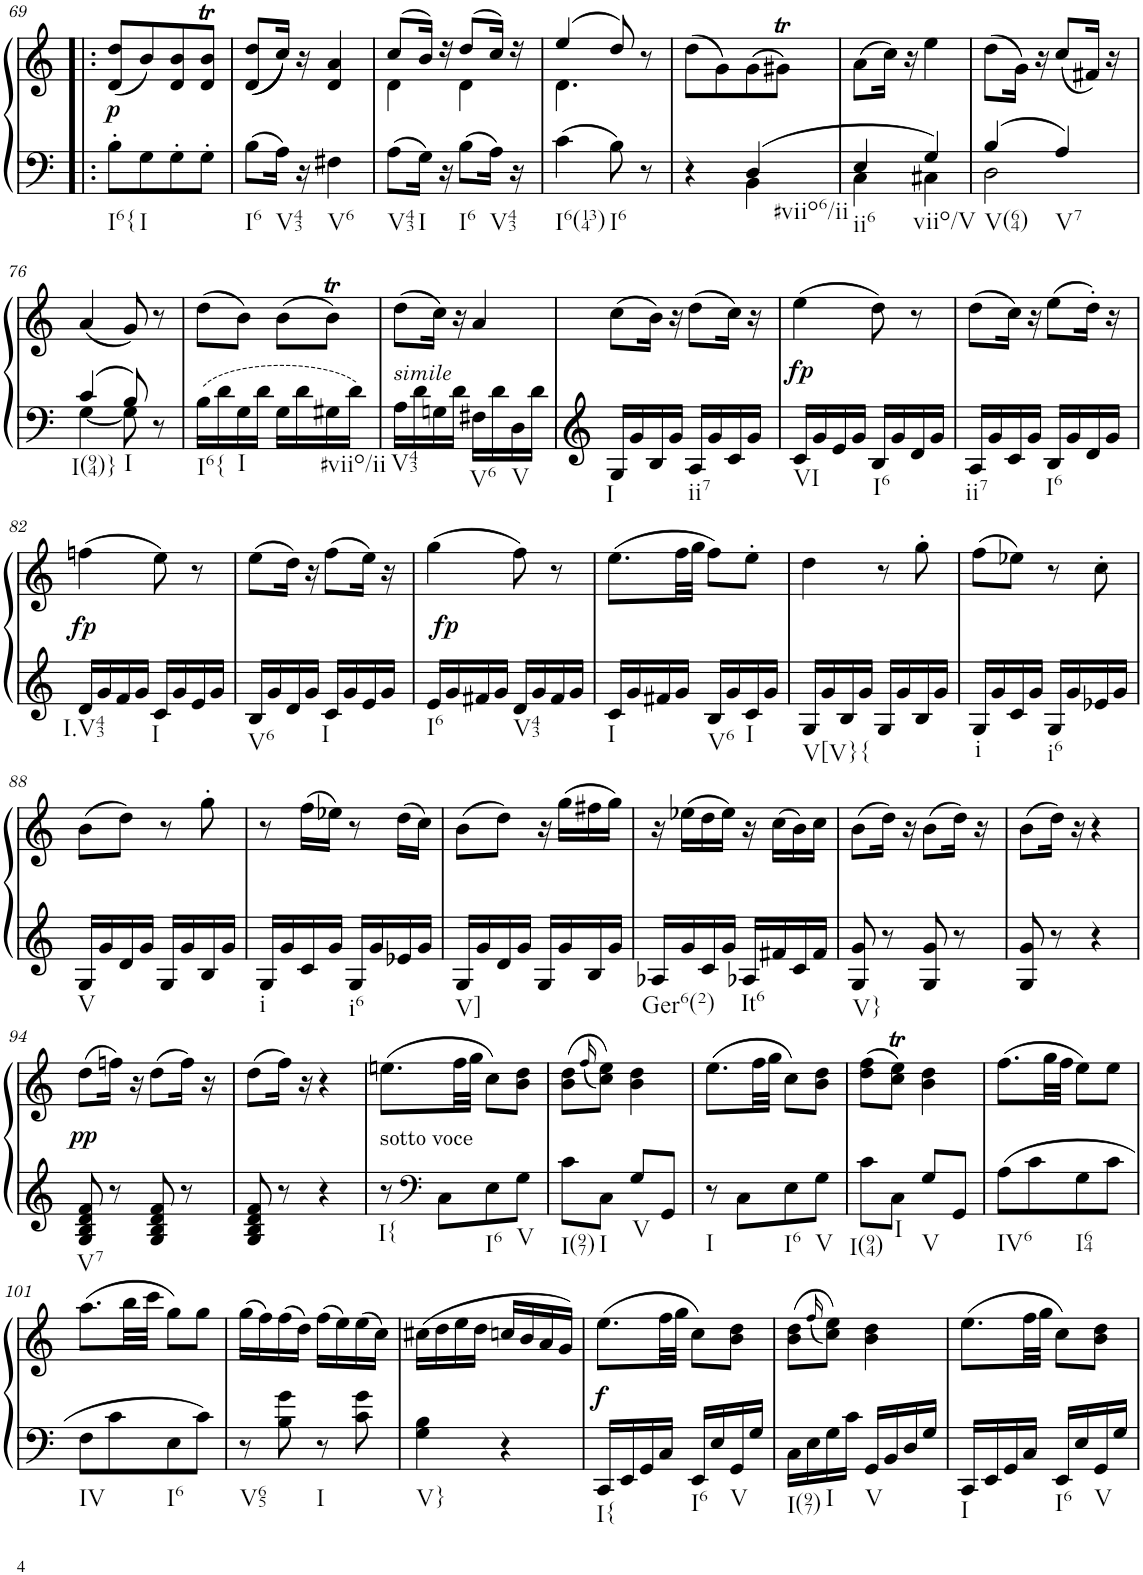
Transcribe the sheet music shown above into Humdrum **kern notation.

**kern	**kern	**dynam
*part1	*part1	*part1
*staff2	*staff1	*staff1/2
*I"Piano, Piano right	*	*
*I'Pno.	*	*
!!LO:PB:g=z
*clefF4	*clefG2	*
*k[]	*k[]	*
*M2/4	*M2/4	*
=69!|:	=69!|:	=69!|:
!LO:TX:b:t=I6{	!	!
!	!	!LO:DY:b
8B'\L	(8d/ 8dd/L	p
!LO:TX:b:t=I	!	!
8G\	8b/)	.
8G'\	8d/ 8b/	.
8G'\J	8d/T 8b/TJ	.
=70	=70	=70
!LO:TX:b:t=I6	!	!
8B\L	((8d/ 8dd/L	.
!LO:TX:b:t=V43	!	!
16A\Jk	16cc/Jk))	.
16r	16r	.
!LO:TX:b:t=V6	!	!
4F#X\	4d/ 4a/	.
=71	=71	=71
*	*^	*
!LO:TX:b:t=V43	!	!	!
8A\L	(8cc/L	4d\	.
!LO:TX:b:t=I	!	!	!
16G\Jk	16b/Jk)	.	.
16r	16r	.	.
!LO:TX:b:t=I6	!	!	!
8B\L	(8dd/L	4d\	.
!LO:TX:b:t=V43	!	!	!
16A\Jk	16cc/Jk)	.	.
16r	16r	.	.
=72	=72	=72	=72
!LO:TX:b:t=I6(134)	!	!	!
4c\	(4ee/	4.d\	.
!LO:TX:b:t=I6	!	!	!
8B\	8dd/)	.	.
8r	8r	8ryy	.
*	*v	*v	*
=73	=73	=73
*^	*	*
4r	4ryy	(8dd\L	.
.	.	8g\)	.
!LO:TX:b:t=#viio6/ii	!	!	!
4D/	4BB\	(8g\	.
.	.	8g#Xt\J)	.
=74	=74	=74	=74
!LO:TX:b:t=ii6	!	!	!
4E/	4C\	(8a\L	.
.	.	16cc\Jk)	.
.	.	16r	.
!LO:TX:b:t=viio/V	!	!	!
4G/	4C#X\	4ee\	.
=75	=75	=75	=75
!LO:TX:b:t=V(64)	!	!	!
4B/	2D\	(8dd\L	.
.	.	16g\Jk)	.
.	.	16r	.
!LO:TX:b:t=V7	!	!	!
4A/	.	(8cc/L	.
.	.	16f#X/Jk)	.
.	.	16r	.
!!LO:LB:g=z
=76	=76	=76	=76
!LO:TX:b:t=I(94)}	!	!	!
4c/	[4G\	(4a/	.
!LO:TX:b:t=I	!	!	!
8B/	8G\]	8g/)	.
8r	8ryy	8r	.
=77	=77	=77	=77
!LO:TX:b:t=I6{	!	!	!
*v	*v	*	*
16B\LL	(8dd\L	.
16d\	.	.
!LO:TX:b:t=I	!	!
16G\	8b\J)	.
16d\JJ	.	.
16G\LL	(8b\L	.
16d\	.	.
!LO:TX:b:t=#viio/ii	!	!
16G#X\	8bt\J)	.
16d\JJ	.	.
=78	=78	=78
!LO:TX:a:i:t=simile	!	!
!LO:TX:b:t=V43	!	!
16A\LL	(8dd\L	.
16d\	.	.
16Gn\	16cc\Jk)	.
16d\JJ	16r	.
!LO:TX:b:t=V6	!	!
16F#X\LL	4a/	.
16d\	.	.
!LO:TX:b:t=V	!	!
16D\	.	.
16d\JJ	.	.
=79	=79	=79
!LO:TX:b:t=I	!	!
16G/LL	(8cc\L	.
16g/	.	.
16B/	16b\Jk)	.
16g/JJ	16r	.
!LO:TX:b:t=ii7	!	!
16A/LL	(8dd\L	.
16g/	.	.
16c/	16cc\Jk)	.
16g/JJ	16r	.
=80	=80	=80
!LO:TX:b:t=VI	!	!
!	!	!LO:DY:b
16c/LL	(4ee\	fp
16g/	.	.
16e/	.	.
16g/JJ	.	.
!LO:TX:b:t=I6	!	!
16B/LL	8dd\)	.
16g/	.	.
16d/	8r	.
16g/JJ	.	.
=81	=81	=81
!LO:TX:b:t=ii7	!	!
16A/LL	(8dd\L	.
16g/	.	.
16c/	16cc\Jk)	.
16g/JJ	16r	.
!LO:TX:b:t=I6	!	!
16B/LL	(8ee\L	.
16g/	.	.
16d/	16dd'\Jk)	.
16g/JJ	16r	.
!!LO:LB:g=z
=82	=82	=82
!LO:TX:b:t=I.V43	!	!
!	!	!LO:DY:b
16d/LL	(4ffn\	fp
16g/	.	.
16f/	.	.
16g/JJ	.	.
!LO:TX:b:t=I	!	!
16c/LL	8ee\)	.
16g/	.	.
16e/	8r	.
16g/JJ	.	.
=83	=83	=83
!LO:TX:b:t=V6	!	!
16B/LL	(8ee\L	.
16g/	.	.
16d/	16dd\Jk)	.
16g/JJ	16r	.
!LO:TX:b:t=I	!	!
16c/LL	(8ff\L	.
16g/	.	.
16e/	16ee\Jk)	.
16g/JJ	16r	.
=84	=84	=84
!LO:TX:b:t=I6	!	!
!	!	!LO:DY:b
16e/LL	(4gg\	fp
16g/	.	.
16f#X/	.	.
16g/JJ	.	.
!LO:TX:b:t=V43	!	!
16d/LL	8ff\)	.
16g/	.	.
16f#/	8r	.
16g/JJ	.	.
=85	=85	=85
!LO:TX:b:t=I	!	!
16c/LL	(8.ee\L	.
16g/	.	.
16f#X/	.	.
16g/JJ	32ff\LL	.
.	32gg\JJJ	.
!LO:TX:b:t=V6	!	!
16B/LL	8ff\L)	.
16g/	.	.
!LO:TX:b:t=I	!	!
16c/	8ee'\J	.
16g/JJ	.	.
=86	=86	=86
!LO:TX:b:t=V[V}{	!	!
16G/LL	4dd\	.
16g/	.	.
16B/	.	.
16g/JJ	.	.
16G/LL	8r	.
16g/	.	.
16B/	8gg'\	.
16g/JJ	.	.
=87	=87	=87
!LO:TX:b:t=i	!	!
16G/LL	(8ff\L	.
16g/	.	.
16c/	8ee-X\J)	.
16g/JJ	.	.
!LO:TX:b:t=i6	!	!
16G/LL	8r	.
16g/	.	.
16e-X/	8cc'\	.
16g/JJ	.	.
!!LO:LB:g=z
=88	=88	=88
!LO:TX:b:t=V	!	!
16G/LL	(8b\L	.
16g/	.	.
16d/	8dd\J)	.
16g/JJ	.	.
16G/LL	8r	.
16g/	.	.
16B/	8gg'\	.
16g/JJ	.	.
=89	=89	=89
!LO:TX:b:t=i	!	!
16G/LL	8r	.
16g/	.	.
16c/	(16ff\LL	.
16g/JJ	16ee-X\JJ)	.
!LO:TX:b:t=i6	!	!
16G/LL	8r	.
16g/	.	.
16e-X/	(16dd\LL	.
16g/JJ	16cc\JJ)	.
=90	=90	=90
!LO:TX:b:t=V]	!	!
16G/LL	(8b\L	.
16g/	.	.
16d/	8dd\J)	.
16g/JJ	.	.
16G/LL	16r	.
16g/	(16gg\LL	.
16B/	16ff#X\	.
16g/JJ	16gg\JJ)	.
=91	=91	=91
!LO:TX:b:t=Ger6(2)	!	!
16A-X/LL	16r	.
16g/	(16ee-X\LL	.
16c/	16dd\	.
16g/JJ	16ee-\JJ)	.
!LO:TX:b:t=It6	!	!
16A-X/LL	16r	.
16f#X/	(16cc\LL	.
16c/	16b\)	.
16f#/JJ	16cc\JJ	.
=92	=92	=92
!LO:TX:b:t=V}	!	!
8G/ 8g/	(8b\L	.
8r	16dd\Jk)	.
.	16r	.
8G/ 8g/	(8b\L	.
8r	16dd\Jk)	.
.	16r	.
=93	=93	=93
8G/ 8g/	(8b\L	.
8r	16dd\Jk)	.
.	16r	.
4r	4r	.
!!LO:LB:g=z
=94	=94	=94
!LO:TX:b:t=V7	!	!
!	!	!LO:DY:b
8G/ 8B/ 8d/ 8f/	(8dd\L	pp
8r	16ffn\Jk)	.
.	16r	.
8G/ 8B/ 8d/ 8f/	(8dd\L	.
8r	16ff\Jk)	.
.	16r	.
=95	=95	=95
8G/ 8B/ 8d/ 8f/	(8dd\L	.
8r	16ff\Jk)	.
.	16r	.
4r	4r	.
=96	=96	=96
!LO:TX:a:t=sotto voce	!	!
!LO:TX:b:t=I{	!	!
8r	(8.een\L	.
*clefF4	*	*
8C\L	.	.
.	32ff\LL	.
.	32gg\JJJ	.
!LO:TX:b:t=I6	!	!
8E\	8cc\L)	.
!LO:TX:b:t=V	!	!
8G\J	8b\ 8dd\J	.
=97	=97	=97
!LO:TX:b:t=I(97)	!	!
8c\L	(8b\ 8dd\L	.
.	(16qff/	.
!LO:TX:b:t=I	!	!
8C\J	8cc\ 8ee\J))	.
!LO:TX:b:t=V	!	!
8G/L	4b\ 4dd\	.
8GG/J	.	.
=98	=98	=98
!LO:TX:b:t=I	!	!
8r	(8.ee\L	.
8C\L	.	.
.	32ff\LL	.
.	32gg\JJJ	.
!LO:TX:b:t=I6	!	!
8E\	8cc\L)	.
!LO:TX:b:t=V	!	!
8G\J	8b\ 8dd\J	.
=99	=99	=99
!LO:TX:b:t=I(94)	!	!
8c\L	(8dd\ 8ff\L	.
!LO:TX:b:t=I	!	!
8C\J	8cc\T 8ee\TJ)	.
!LO:TX:b:t=V	!	!
8G/L	4b\ 4dd\	.
8GG/J	.	.
=100	=100	=100
!LO:TX:b:t=IV6	!	!
8A\L	(8.ff\L	.
8c\	.	.
.	32gg\LL	.
.	32ff\JJJ	.
!LO:TX:b:t=I64	!	!
8G\	8ee\L)	.
8c\J	8ee\J	.
!!LO:LB:g=z
=101	=101	=101
!LO:TX:b:t=IV	!	!
8F\L	(8.aa\L	.
8c\	.	.
.	32bb\LL	.
.	32ccc\JJJ	.
!LO:TX:b:t=I6	!	!
8E\	8gg\L)	.
8c\J	8gg\J	.
=102	=102	=102
!LO:TX:b:t=V65	!	!
8r	(16gg\LL	.
.	16ff\)	.
8B\ 8g\	(16ff\	.
.	16dd\JJ)	.
!LO:TX:b:t=I	!	!
8r	(16ff\LL	.
.	16ee\)	.
8c\ 8g\	(16ee\	.
.	16cc\JJ)	.
=103	=103	=103
!LO:TX:b:t=V}	!	!
4G\ 4B\	(16cc#X\LL	.
.	16dd\	.
.	16ee\	.
.	16dd\JJ	.
4r	16ccn/LL	.
.	16b/	.
.	16a/	.
.	16g/JJ)	.
=104	=104	=104
!LO:TX:b:t=I{	!	!
!	!	!LO:DY:b
16CC/LL	(8.ee\L	f
16EE/	.	.
16GG/	.	.
16C/JJ	32ff\LL	.
.	32gg\JJJ	.
!LO:TX:b:t=I6	!	!
16EE/LL	8cc\L)	.
16E/	.	.
!LO:TX:b:t=V	!	!
16GG/	8b\ 8dd\J	.
16G/JJ	.	.
=105	=105	=105
!LO:TX:b:t=I(97)	!	!
16C\LL	(8b\ 8dd\L	.
16E\	.	.
.	(16qff/	.
!LO:TX:b:t=I	!	!
16G\	8cc\ 8ee\J))	.
16c\JJ	.	.
!LO:TX:b:t=V	!	!
16GG/LL	4b\ 4dd\	.
16BB/	.	.
16D/	.	.
16G/JJ	.	.
=106	=106	=106
!LO:TX:b:t=I	!	!
16CC/LL	(8.ee\L	.
16EE/	.	.
16GG/	.	.
16C/JJ	32ff\LL	.
.	32gg\JJJ	.
!LO:TX:b:t=I6	!	!
16EE/LL	8cc\L)	.
16E/	.	.
!LO:TX:b:t=V	!	!
16GG/	8b\ 8dd\J	.
16G/JJ	.	.
=	=	=
*-	*-	*-
